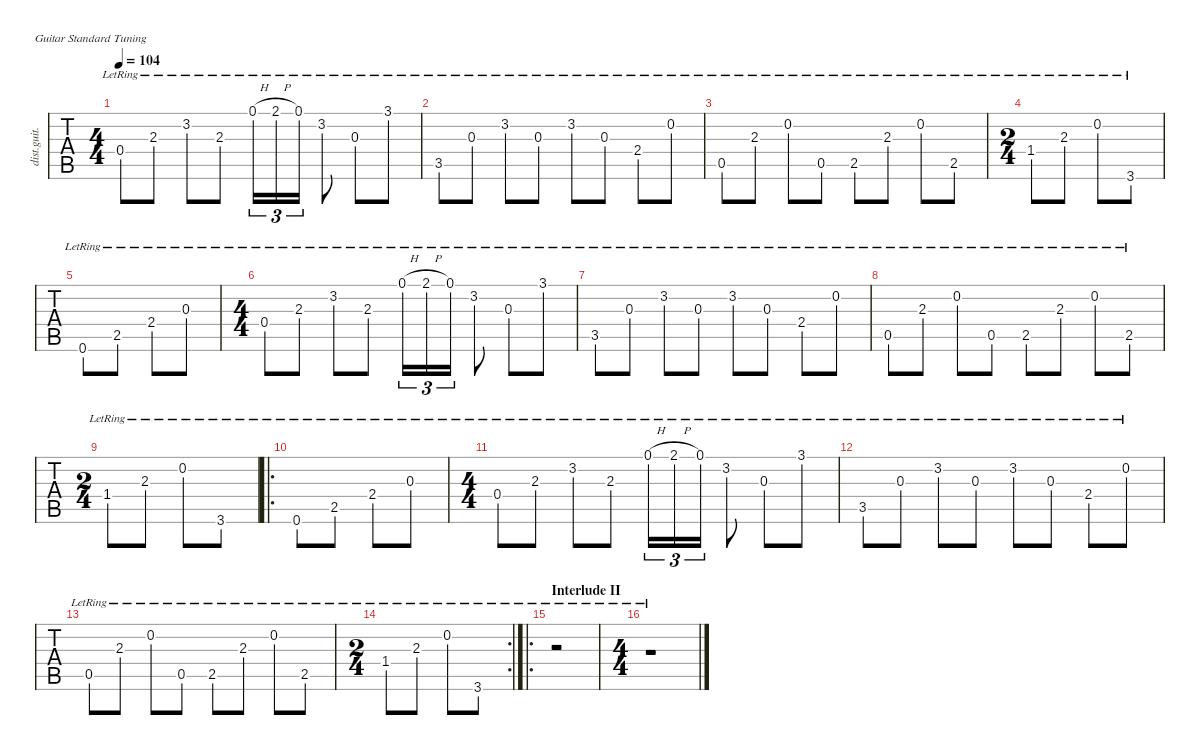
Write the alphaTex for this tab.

\defaultSystemsLayout 4
\hideDynamics
\bracketExtendMode nobrackets
\track ("Lead / Rhythm Extras" "dist.guit.") {defaultSystemsLayout 4 multiBarRest instrument distortionguitar}
\staff {tabs}
\tuning (E4 B3 G3 D3 A2 E2)
\ts (4 4)
\beaming (8 2 2 2 2)
\tempo 104
\clef g2
\ks c
0.4{lr}.8{dy mf} 2.3{lr}.8 3.2{lr}.8 2.3{lr}.8 0.1{h lr}.16{tu (3 2)} 2.1{h lr acc #}.16{tu (3 2)} 0.1{lr}.16{tu (3 2)} 3.2{lr}.8 0.3{lr}.8 3.1{lr}.8 |
3.5{lr}.8 0.3{lr}.8 3.2{lr}.8 0.3{lr}.8 3.2{lr}.8 0.3{lr}.8 2.4{lr}.8 0.2{lr}.8 |
0.5{lr}.8 2.3{lr}.8 0.2{lr}.8 0.5{lr}.8 2.5{lr}.8 2.3{lr}.8 0.2{lr}.8 2.5{lr}.8 |
\ts (2 4)
\beaming (8 2 2)
1.4{lr acc #}.8 2.3{lr}.8 0.2{lr}.8 3.6{lr}.8 |
0.6{lr}.8 2.5{lr}.8 2.4{lr}.8 0.3{lr}.8 |
\ts (4 4)
\beaming (8 2 2 2 2)
0.4{lr}.8 2.3{lr}.8 3.2{lr}.8 2.3{lr}.8 0.1{h lr}.16{tu (3 2)} 2.1{h lr acc #}.16{tu (3 2)} 0.1{lr}.16{tu (3 2)} 3.2{lr}.8 0.3{lr}.8 3.1{lr}.8 |
3.5{lr}.8 0.3{lr}.8 3.2{lr}.8 0.3{lr}.8 3.2{lr}.8 0.3{lr}.8 2.4{lr}.8 0.2{lr}.8 |
0.5{lr}.8 2.3{lr}.8 0.2{lr}.8 0.5{lr}.8 2.5{lr}.8 2.3{lr}.8 0.2{lr}.8 2.5{lr}.8 |
\ts (2 4)
\beaming (8 2 2)
1.4{lr acc #}.8 2.3{lr}.8 0.2{lr}.8 3.6{lr}.8 |
\ro
0.6{lr}.8 2.5{lr}.8 2.4{lr}.8 0.3{lr}.8 |
\ts (4 4)
\beaming (8 2 2 2 2)
0.4{lr}.8 2.3{lr}.8 3.2{lr}.8 2.3{lr}.8 0.1{h lr}.16{tu (3 2)} 2.1{h lr acc #}.16{tu (3 2)} 0.1{lr}.16{tu (3 2)} 3.2{lr}.8 0.3{lr}.8 3.1{lr}.8 |
3.5{lr}.8 0.3{lr}.8 3.2{lr}.8 0.3{lr}.8 3.2{lr}.8 0.3{lr}.8 2.4{lr}.8 0.2{lr}.8 |
0.5{lr}.8 2.3{lr}.8 0.2{lr}.8 0.5{lr}.8 2.5{lr}.8 2.3{lr}.8 0.2{lr}.8 2.5{lr}.8 |
\rc 2
\ts (2 4)
\beaming (8 2 2)
1.4{lr acc #}.8 2.3{lr}.8 0.2{lr}.8 3.6{lr}.8 |
\ro
\section ("" "Interlude II")
r.2 |
\ts (4 4)
\beaming (8 2 2 2 2)
r.1
